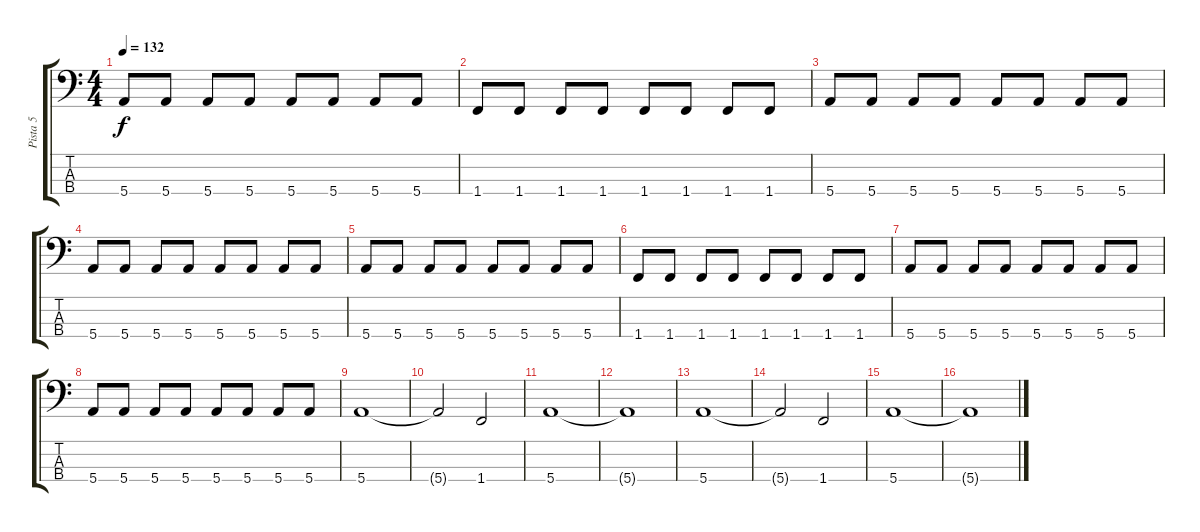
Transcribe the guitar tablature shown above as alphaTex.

\track ("Pista 5" "Pista 5") {instrument electricbasspick}
\staff {score tabs}
\tuning (G2 D2 A1 E1) {hide}
\ts (4 4)
\tempo 132
\clef f4
\ks c
5.4.8{dy f} 5.4.8 5.4.8 5.4.8 5.4.8 5.4.8 5.4.8 5.4.8 |
1.4.8 1.4.8 1.4.8 1.4.8 1.4.8 1.4.8 1.4.8 1.4.8 |
5.4.8 5.4.8 5.4.8 5.4.8 5.4.8 5.4.8 5.4.8 5.4.8 |
5.4.8 5.4.8 5.4.8 5.4.8 5.4.8 5.4.8 5.4.8 5.4.8 |
5.4.8 5.4.8 5.4.8 5.4.8 5.4.8 5.4.8 5.4.8 5.4.8 |
1.4.8 1.4.8 1.4.8 1.4.8 1.4.8 1.4.8 1.4.8 1.4.8 |
5.4.8 5.4.8 5.4.8 5.4.8 5.4.8 5.4.8 5.4.8 5.4.8 |
5.4.8 5.4.8 5.4.8 5.4.8 5.4.8 5.4.8 5.4.8 5.4.8 |
5.4.1 |
5.4{t}.2 1.4.2 |
5.4.1 |
5.4{t}.1 |
5.4.1 |
5.4{t}.2 1.4.2 |
5.4.1 |
5.4{t}.1
